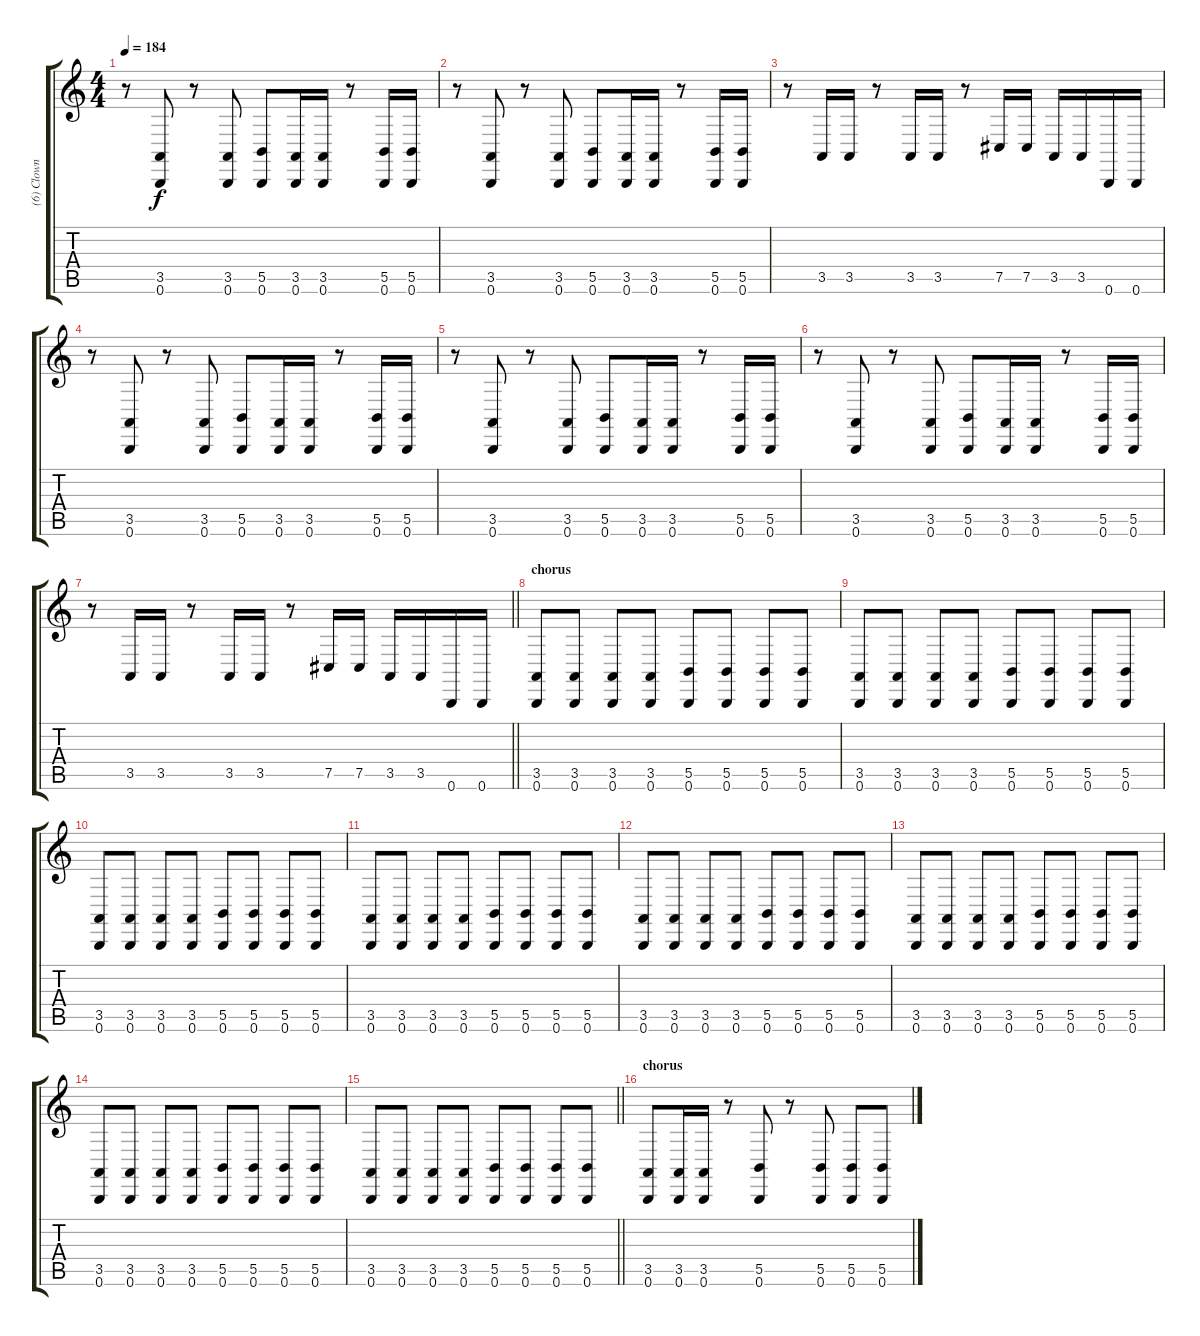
\track ("(6) Clown - drum III" "(6) Clown ") {instrument melodictom}
\staff {score tabs}
\tuning (Db4 Ab3 E3 B2 Gb2 B1) {hide}
\ts (4 4)
\tempo 184
\clef g2
\ks c
r.8{dy f} (3.5 0.6).8 r.8 (3.5 0.6).8 (5.5 0.6).8 (3.5 0.6).16 (3.5 0.6).16 r.8 (5.5 0.6).16 (5.5 0.6).16 |
r.8 (3.5 0.6).8 r.8 (3.5 0.6).8 (5.5 0.6).8 (3.5 0.6).16 (3.5 0.6).16 r.8 (5.5 0.6).16 (5.5 0.6).16 |
r.8 3.5.16 3.5.16 r.8 3.5.16 3.5.16 r.8 7.5.16 7.5.16 3.5.16 3.5.16 0.6.16 0.6.16 |
r.8 (3.5 0.6).8 r.8 (3.5 0.6).8 (5.5 0.6).8 (3.5 0.6).16 (3.5 0.6).16 r.8 (5.5 0.6).16 (5.5 0.6).16 |
r.8 (3.5 0.6).8 r.8 (3.5 0.6).8 (5.5 0.6).8 (3.5 0.6).16 (3.5 0.6).16 r.8 (5.5 0.6).16 (5.5 0.6).16 |
r.8 (3.5 0.6).8 r.8 (3.5 0.6).8 (5.5 0.6).8 (3.5 0.6).16 (3.5 0.6).16 r.8 (5.5 0.6).16 (5.5 0.6).16 |
\barLineRight lightlight
r.8 3.5.16 3.5.16 r.8 3.5.16 3.5.16 r.8 7.5.16 7.5.16 3.5.16 3.5.16 0.6.16 0.6.16 |
\section ("" "chorus")
(3.5 0.6).8 (3.5 0.6).8 (3.5 0.6).8 (3.5 0.6).8 (5.5 0.6).8 (5.5 0.6).8 (5.5 0.6).8 (5.5 0.6).8 |
(3.5 0.6).8 (3.5 0.6).8 (3.5 0.6).8 (3.5 0.6).8 (5.5 0.6).8 (5.5 0.6).8 (5.5 0.6).8 (5.5 0.6).8 |
(3.5 0.6).8 (3.5 0.6).8 (3.5 0.6).8 (3.5 0.6).8 (5.5 0.6).8 (5.5 0.6).8 (5.5 0.6).8 (5.5 0.6).8 |
(3.5 0.6).8 (3.5 0.6).8 (3.5 0.6).8 (3.5 0.6).8 (5.5 0.6).8 (5.5 0.6).8 (5.5 0.6).8 (5.5 0.6).8 |
(3.5 0.6).8 (3.5 0.6).8 (3.5 0.6).8 (3.5 0.6).8 (5.5 0.6).8 (5.5 0.6).8 (5.5 0.6).8 (5.5 0.6).8 |
(3.5 0.6).8 (3.5 0.6).8 (3.5 0.6).8 (3.5 0.6).8 (5.5 0.6).8 (5.5 0.6).8 (5.5 0.6).8 (5.5 0.6).8 |
(3.5 0.6).8 (3.5 0.6).8 (3.5 0.6).8 (3.5 0.6).8 (5.5 0.6).8 (5.5 0.6).8 (5.5 0.6).8 (5.5 0.6).8 |
\barLineRight lightlight
(3.5 0.6).8 (3.5 0.6).8 (3.5 0.6).8 (3.5 0.6).8 (5.5 0.6).8 (5.5 0.6).8 (5.5 0.6).8 (5.5 0.6).8 |
\section ("" "chorus")
(3.5 0.6).8 (3.5 0.6).16 (3.5 0.6).16 r.8 (5.5 0.6).8 r.8 (5.5 0.6).8 (5.5 0.6).8 (5.5 0.6).8
